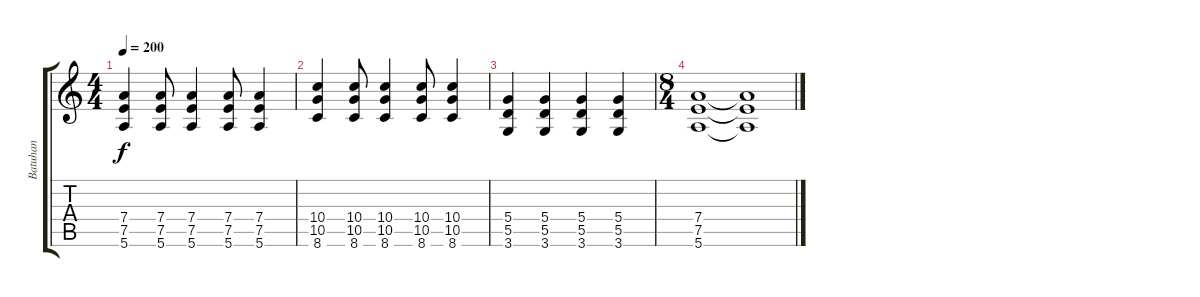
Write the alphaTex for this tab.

\track ("Batuhan" "Batuhan") {instrument electricguitarclean}
\staff {score tabs}
\tuning (E4 B3 G3 D3 A2 E2) {hide}
\ts (4 4)
\tempo 200
\clef g2
\ks c
(7.4 7.5 5.6).4{dy f} (7.4 7.5 5.6).8 (7.4 7.5 5.6).4 (7.4 7.5 5.6).8 (7.4 7.5 5.6).4 |
(10.4 10.5 8.6).4 (10.4 10.5 8.6).8 (10.4 10.5 8.6).4 (10.4 10.5 8.6).8 (10.4 10.5 8.6).4 |
(5.4 5.5 3.6).4 (5.4 5.5 3.6).4 (5.4 5.5 3.6).4 (5.4 5.5 3.6).4 |
\ts (8 4)
(7.4 7.5 5.6).1 (7.4{t} 7.5{t} 5.6{t}).1
